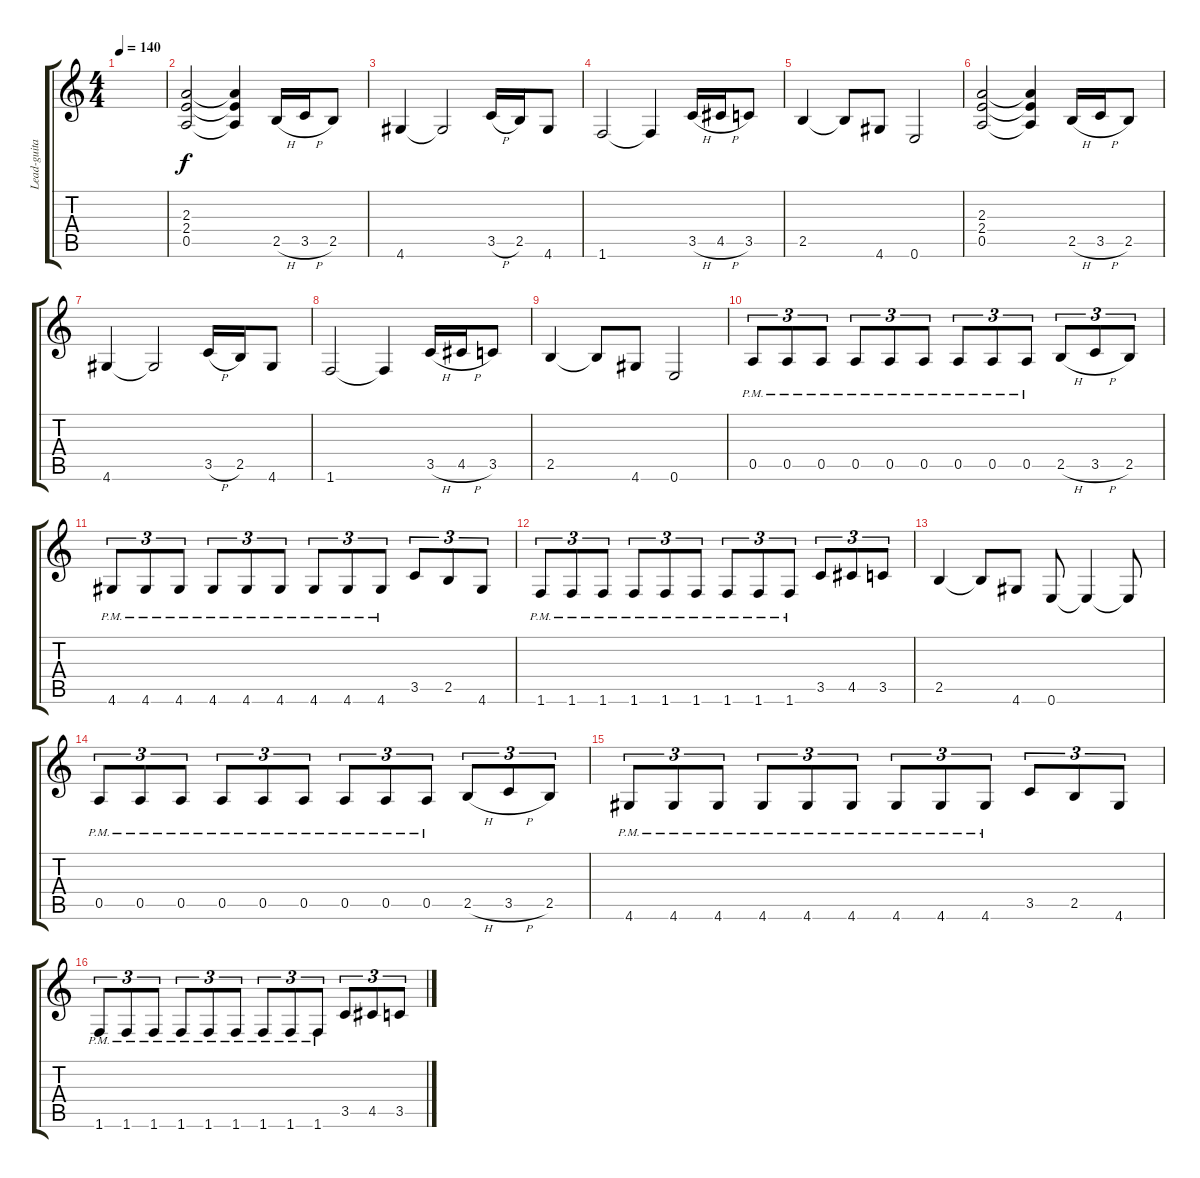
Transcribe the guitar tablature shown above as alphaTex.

\track ("Lead-guitar - Galder" "Lead-guita") {instrument distortionguitar}
\staff {score tabs}
\tuning (E4 B3 G3 D3 A2 E2) {hide}
\ts (4 4)
\tempo 140
\clef g2
\ks c
|
(2.3 2.4 0.5).2 (2.3{t} 2.4{t} 0.5{t}).4 2.5{h}.16 3.5{h}.16 2.5.8 |
4.6.4 4.6{t}.2 3.5{h}.16 2.5.16 4.6.8 |
1.6.2 1.6{t}.4 3.5{h}.16 4.5{h}.16 3.5.8 |
2.5.4 2.5{t}.8 4.6.8 0.6.2 |
(2.3 2.4 0.5).2 (2.3{t} 2.4{t} 0.5{t}).4 2.5{h}.16 3.5{h}.16 2.5.8 |
4.6.4 4.6{t}.2 3.5{h}.16 2.5.16 4.6.8 |
1.6.2 1.6{t}.4 3.5{h}.16 4.5{h}.16 3.5.8 |
2.5.4 2.5{t}.8 4.6.8 0.6.2 |
0.5{pm}.8{tu (3 2)} 0.5{pm}.8{tu (3 2)} 0.5{pm}.8{tu (3 2)} 0.5{pm}.8{tu (3 2)} 0.5{pm}.8{tu (3 2)} 0.5{pm}.8{tu (3 2)} 0.5{pm}.8{tu (3 2)} 0.5{pm}.8{tu (3 2)} 0.5{pm}.8{tu (3 2)} 2.5{h}.8{tu (3 2)} 3.5{h}.8{tu (3 2)} 2.5.8{tu (3 2)} |
4.6{pm}.8{tu (3 2)} 4.6{pm}.8{tu (3 2)} 4.6{pm}.8{tu (3 2)} 4.6{pm}.8{tu (3 2)} 4.6{pm}.8{tu (3 2)} 4.6{pm}.8{tu (3 2)} 4.6{pm}.8{tu (3 2)} 4.6{pm}.8{tu (3 2)} 4.6{pm}.8{tu (3 2)} 3.5.8{tu (3 2)} 2.5.8{tu (3 2)} 4.6.8{tu (3 2)} |
1.6{pm}.8{tu (3 2)} 1.6{pm}.8{tu (3 2)} 1.6{pm}.8{tu (3 2)} 1.6{pm}.8{tu (3 2)} 1.6{pm}.8{tu (3 2)} 1.6{pm}.8{tu (3 2)} 1.6{pm}.8{tu (3 2)} 1.6{pm}.8{tu (3 2)} 1.6{pm}.8{tu (3 2)} 3.5.8{tu (3 2)} 4.5.8{tu (3 2)} 3.5.8{tu (3 2)} |
2.5.4 2.5{t}.8 4.6.8 0.6.8 0.6{t}.4 0.6{t}.8 |
0.5{pm}.8{tu (3 2)} 0.5{pm}.8{tu (3 2)} 0.5{pm}.8{tu (3 2)} 0.5{pm}.8{tu (3 2)} 0.5{pm}.8{tu (3 2)} 0.5{pm}.8{tu (3 2)} 0.5{pm}.8{tu (3 2)} 0.5{pm}.8{tu (3 2)} 0.5{pm}.8{tu (3 2)} 2.5{h}.8{tu (3 2)} 3.5{h}.8{tu (3 2)} 2.5.8{tu (3 2)} |
4.6{pm}.8{tu (3 2)} 4.6{pm}.8{tu (3 2)} 4.6{pm}.8{tu (3 2)} 4.6{pm}.8{tu (3 2)} 4.6{pm}.8{tu (3 2)} 4.6{pm}.8{tu (3 2)} 4.6{pm}.8{tu (3 2)} 4.6{pm}.8{tu (3 2)} 4.6{pm}.8{tu (3 2)} 3.5.8{tu (3 2)} 2.5.8{tu (3 2)} 4.6.8{tu (3 2)} |
1.6{pm}.8{tu (3 2)} 1.6{pm}.8{tu (3 2)} 1.6{pm}.8{tu (3 2)} 1.6{pm}.8{tu (3 2)} 1.6{pm}.8{tu (3 2)} 1.6{pm}.8{tu (3 2)} 1.6{pm}.8{tu (3 2)} 1.6{pm}.8{tu (3 2)} 1.6{pm}.8{tu (3 2)} 3.5.8{tu (3 2)} 4.5.8{tu (3 2)} 3.5.8{tu (3 2)}
